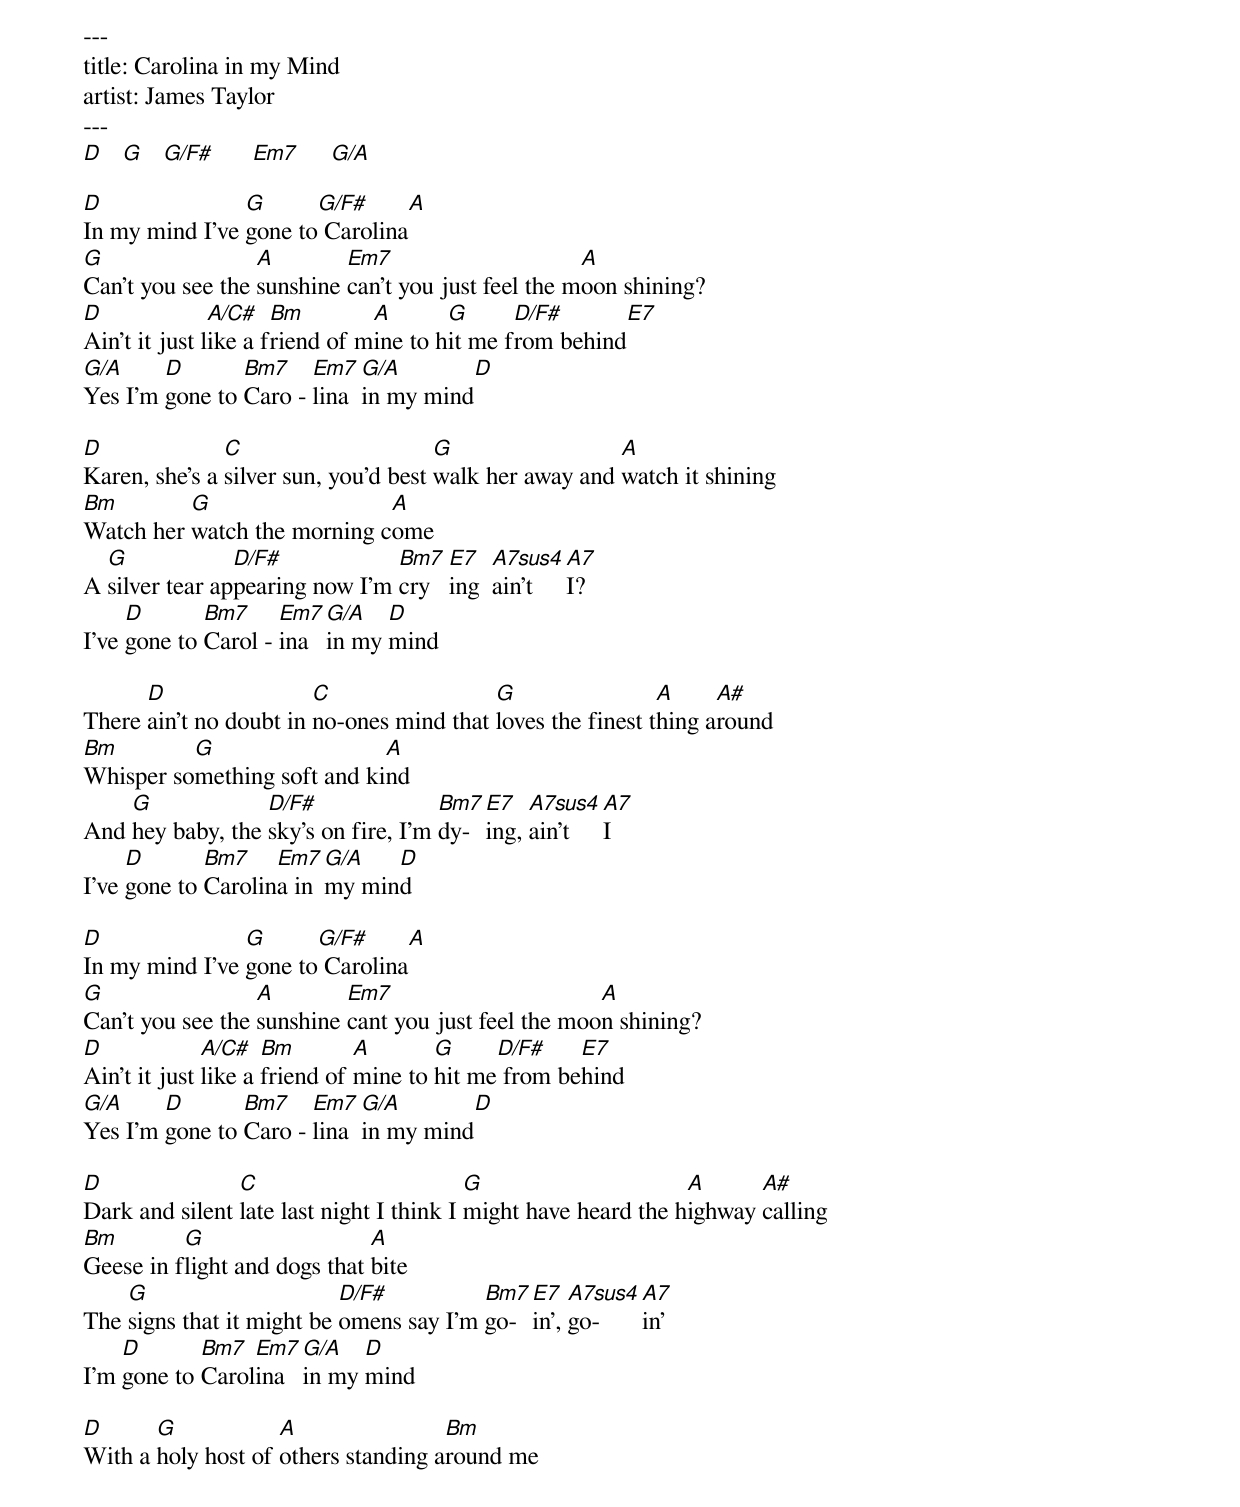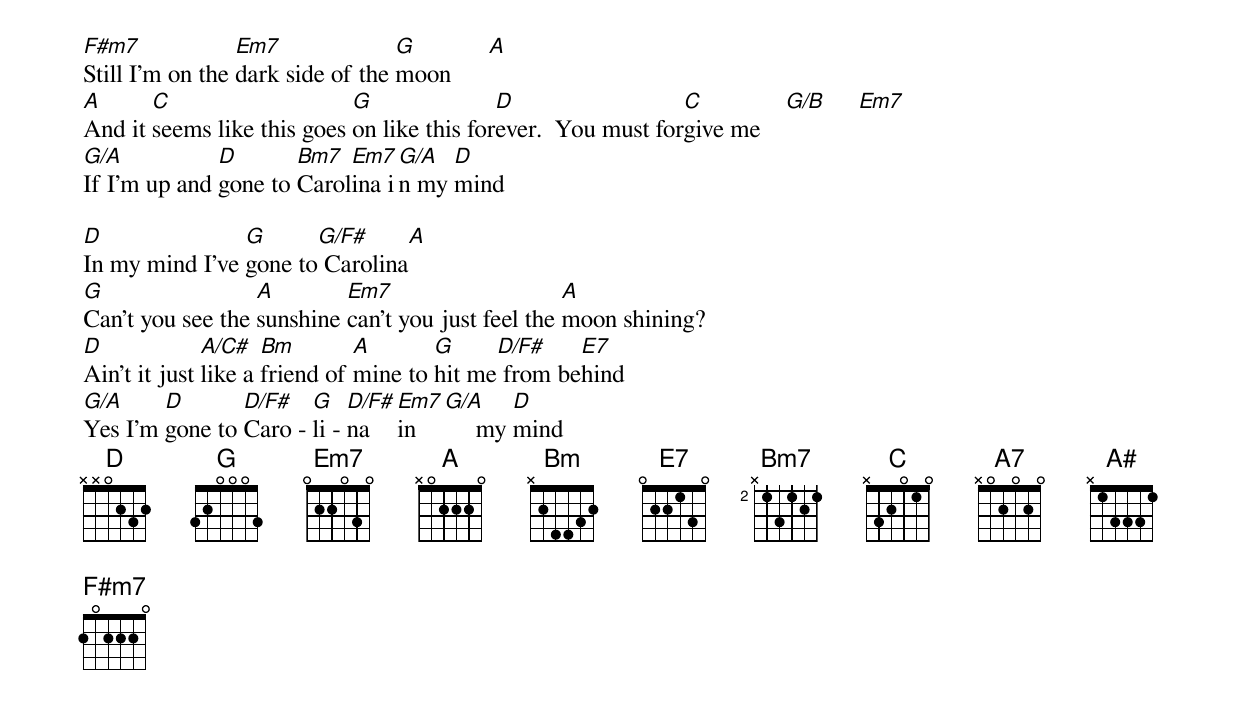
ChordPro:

---
title: Carolina in my Mind
artist: James Taylor
---
[D]   [G]   [G/F#]      [Em7]     [G/A]

[D]In my mind I've [G]gone to[G/F#] Carolina[A]
[G]Can't you see the [A]sunshine [Em7]can't you just feel the m[A]oon shining?
[D]Ain't it just l[A/C#]ike a f[Bm]riend of m[A]ine to h[G]it me f[D/F#]rom behind[E7]
[G/A]Yes I'm [D]gone to [Bm7]Caro - [Em7]lina  [G/A]in my mind[D]

[D]Karen, she's a [C]silver sun, you'd best [G]walk her away and [A]watch it shining
[Bm]Watch her [G]watch the morning c[A]ome
A [G]silver tear ap[D/F#]pearing now I'm [Bm7]cry   [E7]ing  [A7sus4]ain't   [A7]I?
I've [D]gone to [Bm7]Carol - [Em7]ina  [G/A]in my [D]mind

There [D]ain't no doubt in [C]no-ones mind that [G]loves the finest t[A]hing a[A#]round
[Bm]Whisper so[G]mething soft and ki[A]nd
And [G]hey baby, the [D/F#]sky's on fire, I'm [Bm7]dy-  [E7]ing, [A7sus4]ain't   [A7]I
I've [D]gone to [Bm7]Carolin[Em7]a in [G/A]my min[D]d

[D]In my mind I've [G]gone to[G/F#] Carolina[A]
[G]Can't you see the [A]sunshine [Em7]cant you just feel the moo[A]n shining?
[D]Ain't it just [A/C#]like a [Bm]friend of [A]mine to [G]hit me[D/F#] from be[E7]hind
[G/A]Yes I'm [D]gone to [Bm7]Caro - [Em7]lina  [G/A]in my mind[D]

[D]Dark and silent [C]late last night I think I [G]might have heard the h[A]ighway [A#]calling
[Bm]Geese in f[G]light and dogs that [A]bite
The [G]signs that it might be [D/F#]omens say I'm [Bm7]go-  [E7]in', [A7sus4]go-     [A7]in'
I'm [D]gone to [Bm7]Carol[Em7]ina  [G/A]in my [D]mind

[D]With a [G]holy host of [A]others standing a[Bm]round me
[F#m7]Still I'm on the [Em7]dark side of the [G]moon   [A]
[A]And it [C]seems like this goes [G]on like this for[D]ever.  You must for[C]give me  [G/B]     [Em7]
[G/A]If I'm up and [D]gone to [Bm7]Carol[Em7]ina i[G/A]n my [D]mind

[D]In my mind I've [G]gone to[G/F#] Carolina[A]
[G]Can't you see the [A]sunshine [Em7]can't you just feel the [A]moon shining?
[D]Ain't it just [A/C#]like a [Bm]friend of [A]mine to [G]hit me[D/F#] from be[E7]hind
[G/A]Yes I'm [D]gone to [D/F#]Caro - [G]li - [D/F#]na    [Em7]in   [G/A]     my [D]mind
